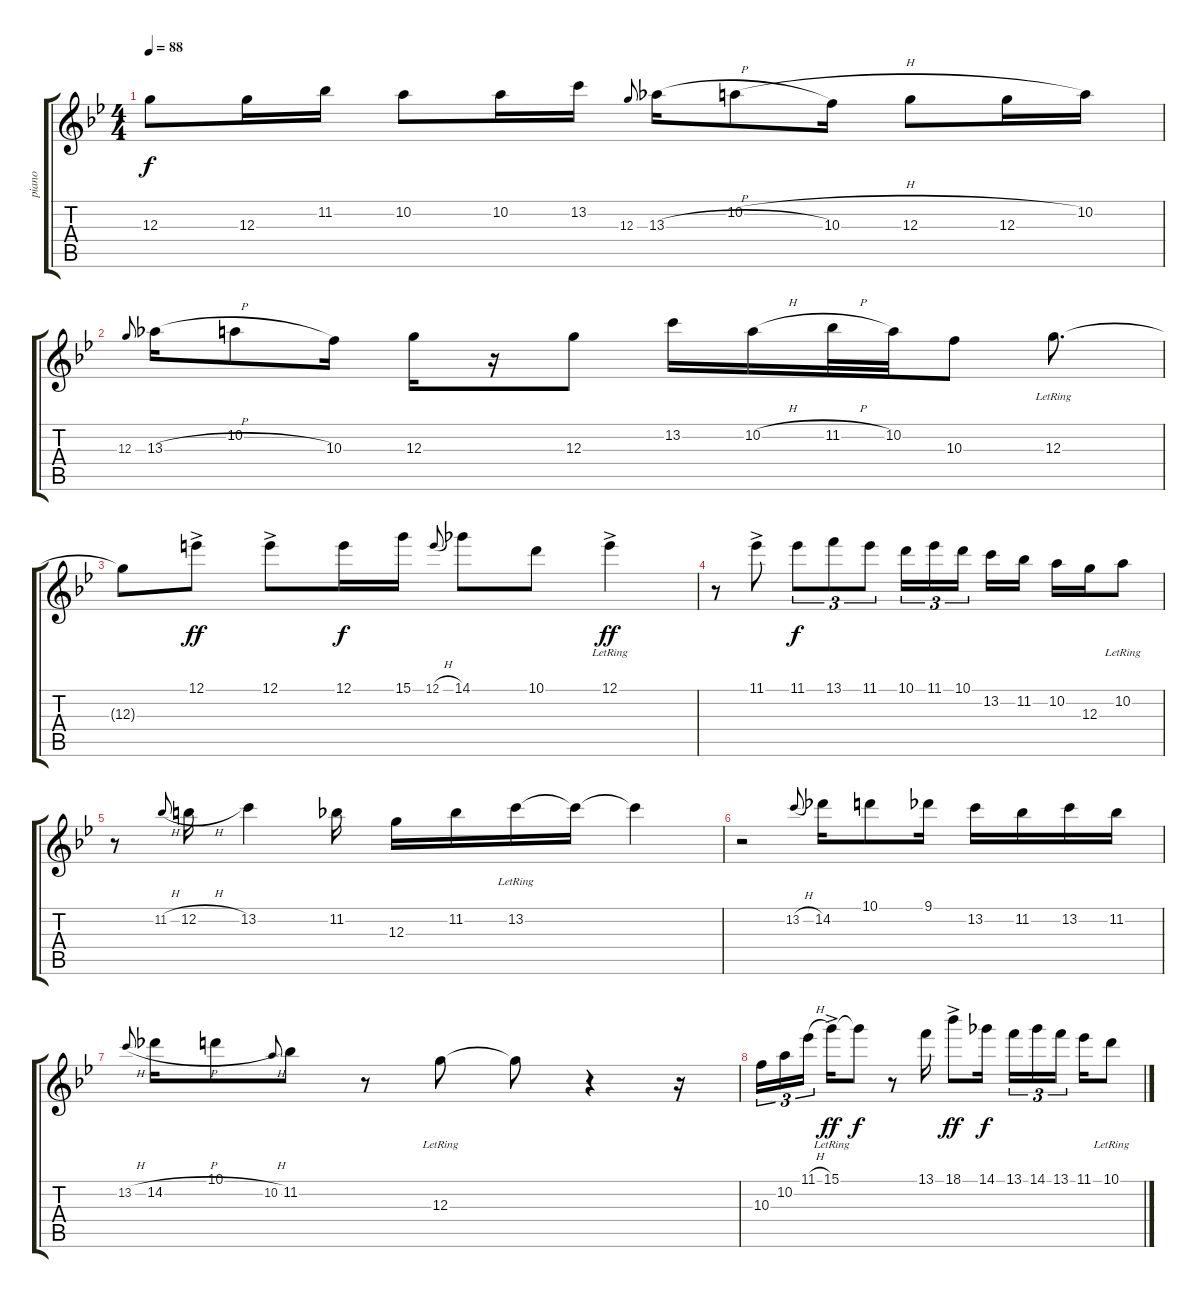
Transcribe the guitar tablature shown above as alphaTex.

\track (" piano" " piano") {instrument acousticguitarsteel}
\staff {score tabs}
\tuning (E4 B3 G3 D3 A2 E2) {hide}
\ts (4 4)
\tempo 88
\clef g2
\ks bb
12.3.8{dy f} 12.3.16 11.2.16 10.2.8 10.2.16 13.2.16 12.3.8{gr onbeat} 13.3{h}.16 10.2{h}.8 10.3.16 12.3.8 12.3.16 10.2.16 |
12.3.8{gr onbeat} 13.3{h}.16 10.2.8 10.3.16 12.3.16 r.16 12.3.8 13.2.16 10.2{h}.16 11.2{h}.32 10.2.32 10.3.8 12.3{lr}.8{d} |
12.3{t}.8 12.1{ac}.8{dy ff} 12.1{ac}.8 12.1.16{dy f} 15.1.16 12.1{h}.8{gr onbeat} 14.1.8 10.1.8 12.1{ac lr}.4{dy ff} |
r.8 11.1{ac}.8 11.1.8{tu (3 2) dy f} 13.1.8{tu (3 2)} 11.1.8{tu (3 2)} 10.1.16{tu (3 2)} 11.1.16{tu (3 2)} 10.1.16{tu (3 2) beam splitsecondary} 13.2.16 11.2.16 10.2.16 12.3.16 10.2{lr}.8 |
r.8 11.2{h}.8{gr onbeat} 12.2{h}.16 13.2.4 11.2.16 12.3.16 11.2.16 13.2{lr}.16 13.2{t}.16 13.2{t}.4 |
r.2 13.2{h}.8{gr onbeat} 14.2.16 10.1.8 9.1.16 13.2.16 11.2.16 13.2.16 11.2.16 |
13.2{h}.8{gr onbeat} 14.2{h}.16 10.1.8 10.2{h}.8{gr onbeat} 11.2.8 r.8 12.3{lr}.8 12.3{t}.8 r.4 r.16 |
10.3.16{tu (3 2)} 10.2.16{tu (3 2)} 11.1{h}.16{tu (3 2) beam splitsecondary} 15.1{ac lr}.16{dy ff} 15.1{t}.8{dy f} r.8 13.1.16 18.1{ac}.8{dy ff} 14.1.16{dy f beam splitsecondary} 13.1.16{tu (3 2)} 14.1.16{tu (3 2)} 13.1.16{tu (3 2) beam splitsecondary} 11.1.16 10.1{lr}.8
